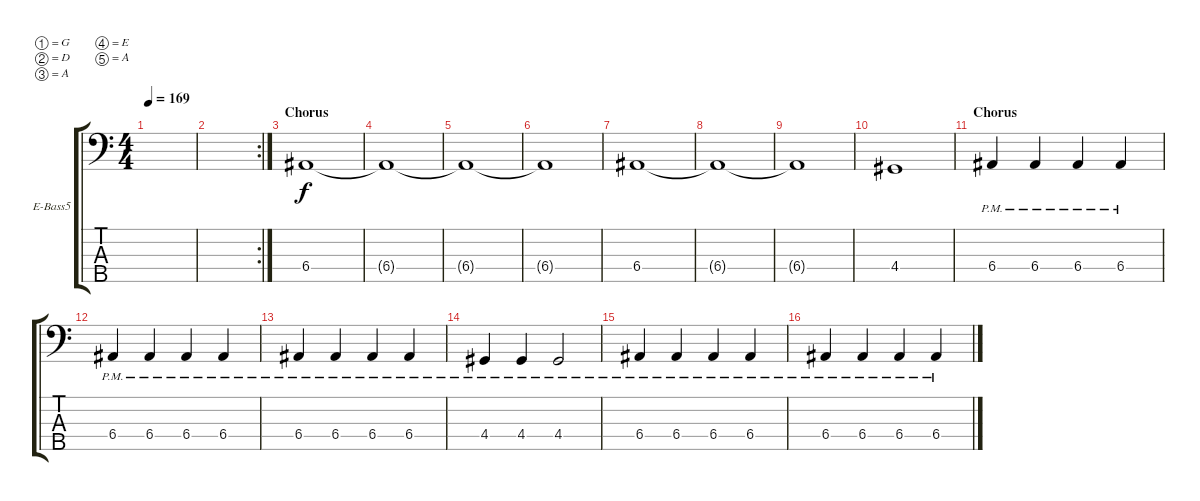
\bracketExtendMode groupsimilarinstruments
\firstSystemTrackNameOrientation horizontal
\otherSystemsTrackNameOrientation horizontal
\track ("Electric Bass" "E-Bass5") {instrument electricbassfinger}
\staff {score tabs}
\tuning (G2 D2 A1 E1 A0)
\ts (4 4)
\tempo 169
\clef f4
\ks c
|
\rc 2
|
\section ("" "Chorus")
6.4.1 |
6.4{t}.1 |
6.4{t}.1 |
6.4{t}.1 |
6.4.1 |
6.4{t}.1 |
6.4{t}.1 |
4.4.1 |
\section ("" "Chorus")
6.4{pm}.4 6.4{pm}.4 6.4{pm}.4 6.4{pm}.4 |
6.4{pm}.4 6.4{pm}.4 6.4{pm}.4 6.4{pm}.4 |
6.4{pm}.4 6.4{pm}.4 6.4{pm}.4 6.4{pm}.4 |
4.4{pm}.4 4.4{pm}.4 4.4{pm}.2 |
6.4{pm}.4 6.4{pm}.4 6.4{pm}.4 6.4{pm}.4 |
6.4{pm}.4 6.4{pm}.4 6.4{pm}.4 6.4{pm}.4
